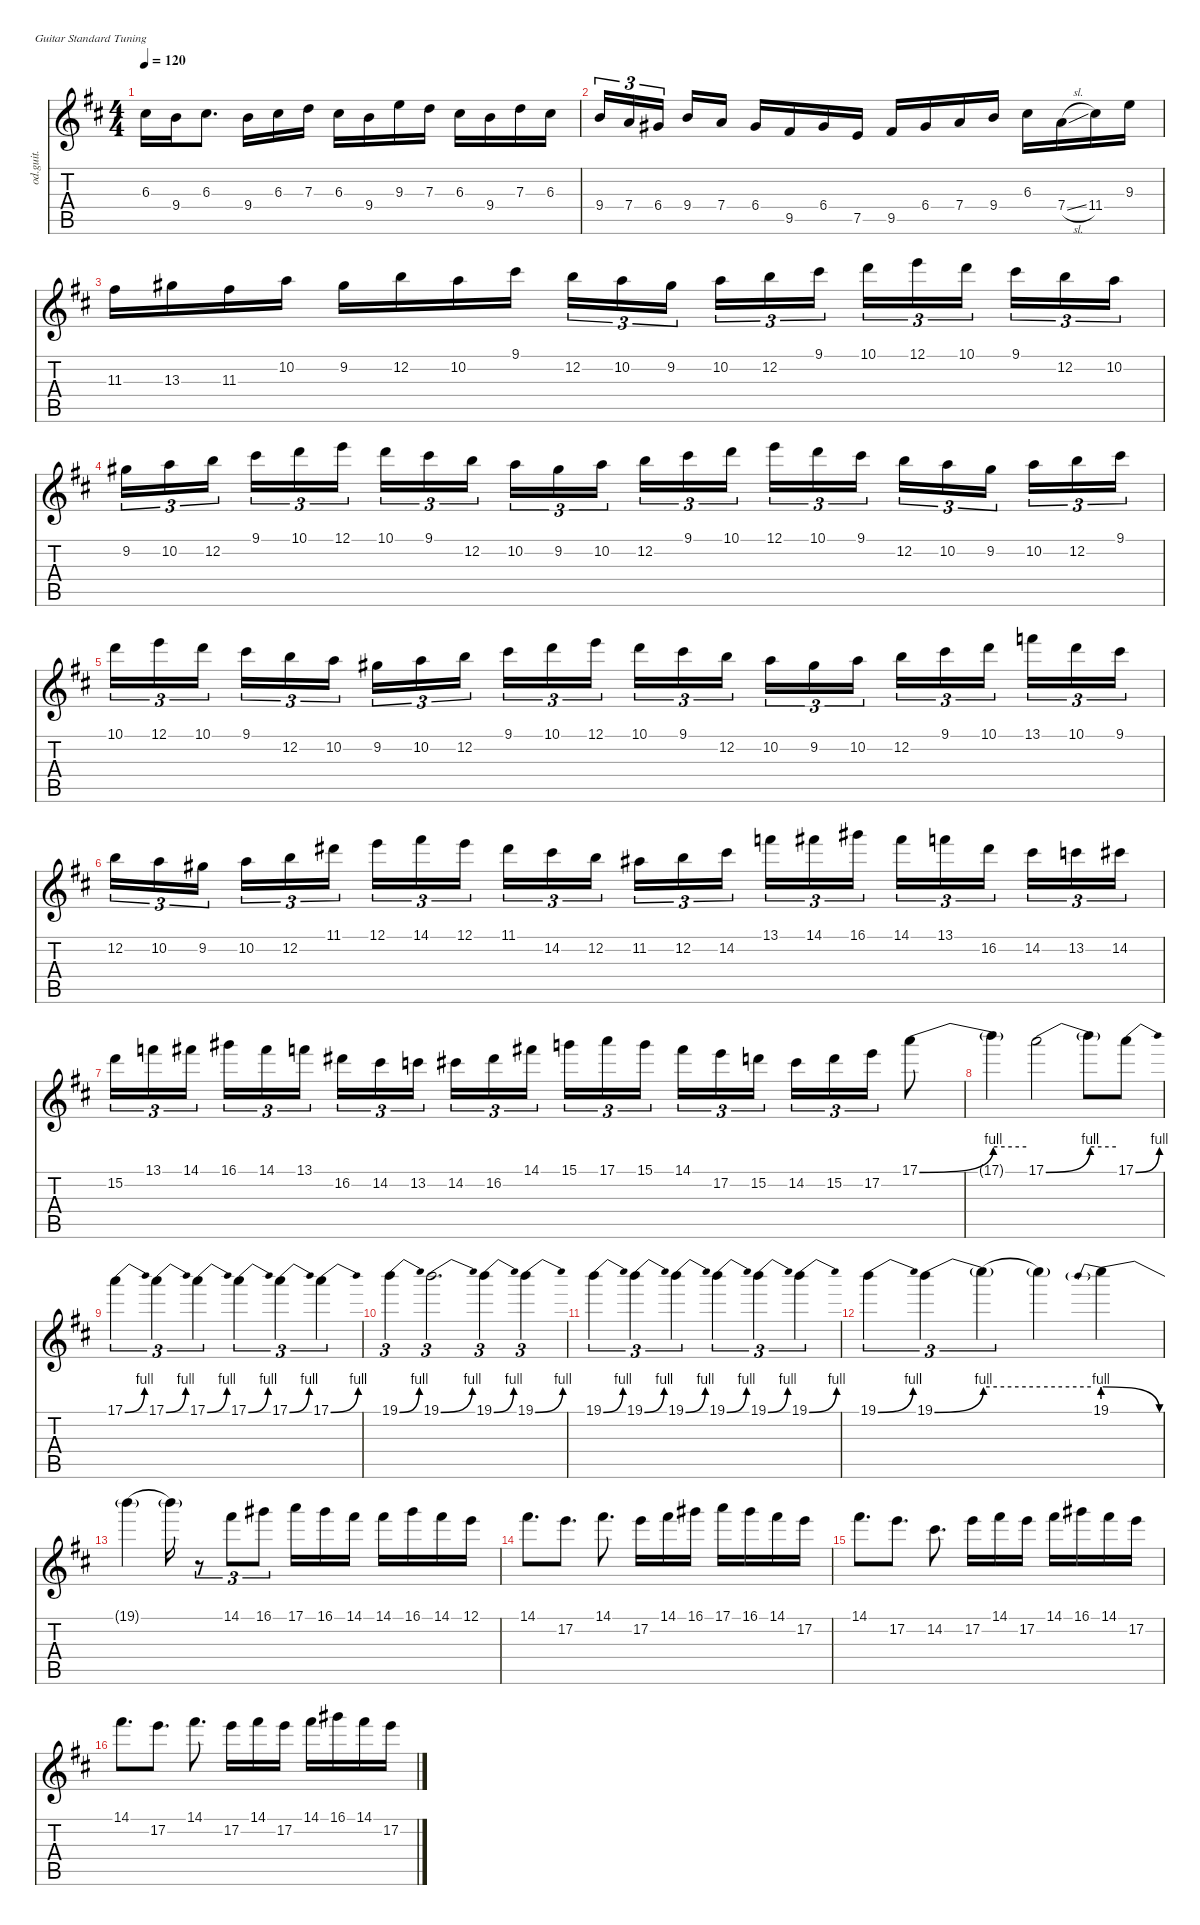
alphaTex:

\defaultSystemsLayout 4
\hideDynamics
\bracketExtendMode nobrackets
\otherSystemsTrackNameOrientation horizontal
\track ("Guitar" "od.guit.") {instrument overdrivenguitar}
\staff {score tabs}
\tuning (E4 B3 G3 D3 A2 E2)
\ts (4 4)
\tempo 120
\clef g2
\ks d
6.3{t acc #}.16{dy f beam Down} 9.4{acc forcenatural}.16{beam Down} 6.3{acc #}.8{d beam Down} 9.4{acc forcenatural}.16{beam Down} 6.3{acc #}.16{beam Down} 7.3{acc forcenatural}.16{beam Down} 6.3{acc #}.16{beam Down} 9.4{acc forcenatural}.16{beam Down} 9.3{acc forcenatural}.16{beam Down} 7.3{acc forcenatural}.16{beam Down} 6.3{acc #}.16{beam Down} 9.4{acc forcenatural}.16{beam Down} 7.3{acc forcenatural}.16{beam Down} 6.3{acc #}.16{beam Down} |
9.4{acc forcenatural}.16{tu (3 2) beam Up} 7.4{acc forcenatural}.16{tu (3 2) beam Up} 6.4{acc #}.16{tu (3 2) beam Up} 9.4{acc forcenatural}.16{beam Up} 7.4{acc forcenatural}.16{beam Up} 6.4{acc #}.16{beam Up} 9.5{acc #}.16{beam Up} 6.4{acc #}.16{beam Up} 7.5{acc forcenatural}.16{beam Up} 9.5{acc #}.16{beam Up} 6.4{acc #}.16{beam Up} 7.4{acc forcenatural}.16{beam Up} 9.4{acc forcenatural}.16{beam Up} 6.3{acc #}.16{beam Down} 7.4{sl acc forcenatural}.16{beam Down} 11.4{acc #}.16{beam Down} 9.3{acc forcenatural}.16{beam Down} |
11.3{acc #}.16{beam Down} 13.3{acc #}.16{beam Down} 11.3{acc #}.16{beam Down} 10.2{acc forcenatural}.16{beam Down} 9.2{acc #}.16{beam Down} 12.2{acc forcenatural}.16{beam Down} 10.2{acc forcenatural}.16{beam Down} 9.1{acc #}.16{beam Down} 12.2{acc forcenatural}.16{tu (3 2) beam Down} 10.2{acc forcenatural}.16{tu (3 2) beam Down} 9.2{acc #}.16{tu (3 2) beam Down} 10.2{acc forcenatural}.16{tu (3 2) beam Down} 12.2{acc forcenatural}.16{tu (3 2) beam Down} 9.1{acc #}.16{tu (3 2) beam Down} 10.1{acc forcenatural}.16{tu (3 2) beam Down} 12.1{acc forcenatural}.16{tu (3 2) beam Down} 10.1{acc forcenatural}.16{tu (3 2) beam Down} 9.1{acc #}.16{tu (3 2) beam Down} 12.2{acc forcenatural}.16{tu (3 2) beam Down} 10.2{acc forcenatural}.16{tu (3 2) beam Down} |
9.2{acc #}.16{tu (3 2) beam Down} 10.2{acc forcenatural}.16{tu (3 2) beam Down} 12.2{acc forcenatural}.16{tu (3 2) beam Down} 9.1{acc #}.16{tu (3 2) beam Down} 10.1{acc forcenatural}.16{tu (3 2) beam Down} 12.1{acc forcenatural}.16{tu (3 2) beam Down} 10.1{acc forcenatural}.16{tu (3 2) beam Down} 9.1{acc #}.16{tu (3 2) beam Down} 12.2{acc forcenatural}.16{tu (3 2) beam Down} 10.2{acc forcenatural}.16{tu (3 2) beam Down} 9.2{acc #}.16{tu (3 2) beam Down} 10.2{acc forcenatural}.16{tu (3 2) beam Down} 12.2{acc forcenatural}.16{tu (3 2) beam Down} 9.1{acc #}.16{tu (3 2) beam Down} 10.1{acc forcenatural}.16{tu (3 2) beam Down} 12.1{acc forcenatural}.16{tu (3 2) beam Down} 10.1{acc forcenatural}.16{tu (3 2) beam Down} 9.1{acc #}.16{tu (3 2) beam Down} 12.2{acc forcenatural}.16{tu (3 2) beam Down} 10.2{acc forcenatural}.16{tu (3 2) beam Down} 9.2{acc #}.16{tu (3 2) beam Down} 10.2{acc forcenatural}.16{tu (3 2) beam Down} 12.2{acc forcenatural}.16{tu (3 2) beam Down} 9.1{acc #}.16{tu (3 2) beam Down} |
10.1{acc forcenatural}.16{tu (3 2) beam Down} 12.1{acc forcenatural}.16{tu (3 2) beam Down} 10.1{acc forcenatural}.16{tu (3 2) beam Down} 9.1{acc #}.16{tu (3 2) beam Down} 12.2{acc forcenatural}.16{tu (3 2) beam Down} 10.2{acc forcenatural}.16{tu (3 2) beam Down} 9.2{acc #}.16{tu (3 2) beam Down} 10.2{acc forcenatural}.16{tu (3 2) beam Down} 12.2{acc forcenatural}.16{tu (3 2) beam Down} 9.1{acc #}.16{tu (3 2) beam Down} 10.1{acc forcenatural}.16{tu (3 2) beam Down} 12.1{acc forcenatural}.16{tu (3 2) beam Down} 10.1{acc forcenatural}.16{tu (3 2) beam Down} 9.1{acc #}.16{tu (3 2) beam Down} 12.2{acc forcenatural}.16{tu (3 2) beam Down} 10.2{acc forcenatural}.16{tu (3 2) beam Down} 9.2{acc #}.16{tu (3 2) beam Down} 10.2{acc forcenatural}.16{tu (3 2) beam Down} 12.2{acc forcenatural}.16{tu (3 2) beam Down} 9.1{acc #}.16{tu (3 2) beam Down} 10.1{acc forcenatural}.16{tu (3 2) beam Down} 13.1{acc forcenatural}.16{tu (3 2) beam Down} 10.1{acc forcenatural}.16{tu (3 2) beam Down} 9.1{acc #}.16{tu (3 2) beam Down} |
12.2{acc forcenatural}.16{tu (3 2) beam Down} 10.2{acc forcenatural}.16{tu (3 2) beam Down} 9.2{acc #}.16{tu (3 2) beam Down} 10.2{acc forcenatural}.16{tu (3 2) beam Down} 12.2{acc forcenatural}.16{tu (3 2) beam Down} 11.1{acc #}.16{tu (3 2) beam Down} 12.1{acc forcenatural}.16{tu (3 2) beam Down} 14.1{acc #}.16{tu (3 2) beam Down} 12.1{acc forcenatural}.16{tu (3 2) beam Down} 11.1{acc #}.16{tu (3 2) beam Down} 14.2{acc #}.16{tu (3 2) beam Down} 12.2{acc forcenatural}.16{tu (3 2) beam Down} 11.2{acc #}.16{tu (3 2) beam Down} 12.2{acc forcenatural}.16{tu (3 2) beam Down} 14.2{acc #}.16{tu (3 2) beam Down} 13.1{acc forcenatural}.16{tu (3 2) beam Down} 14.1{acc #}.16{tu (3 2) beam Down} 16.1{acc #}.16{tu (3 2) beam Down} 14.1{acc #}.16{tu (3 2) beam Down} 13.1{acc forcenatural}.16{tu (3 2) beam Down} 16.2{acc #}.16{tu (3 2) beam Down} 14.2{acc #}.16{tu (3 2) beam Down} 13.2{acc forcenatural}.16{tu (3 2) beam Down} 14.2{acc #}.16{tu (3 2) beam Down} |
15.2{acc forcenatural}.16{tu (3 2) beam Down} 13.1{acc forcenatural}.16{tu (3 2) beam Down} 14.1{acc #}.16{tu (3 2) beam Down} 16.1{acc #}.16{tu (3 2) beam Down} 14.1{acc #}.16{tu (3 2) beam Down} 13.1{acc forcenatural}.16{tu (3 2) beam Down} 16.2{acc #}.16{tu (3 2) beam Down} 14.2{acc #}.16{tu (3 2) beam Down} 13.2{acc forcenatural}.16{tu (3 2) beam Down} 14.2{acc #}.16{tu (3 2) beam Down} 16.2{acc #}.16{tu (3 2) beam Down} 14.1{acc #}.16{tu (3 2) beam Down} 15.1{acc forcenatural}.16{tu (3 2) beam Down} 17.1{acc forcenatural}.16{tu (3 2) beam Down} 15.1{acc forcenatural}.16{tu (3 2) beam Down} 14.1{acc #}.16{tu (3 2) beam Down} 17.2{acc forcenatural}.16{tu (3 2) beam Down} 15.2{acc forcenatural}.16{tu (3 2) beam Down} 14.2{acc #}.16{tu (3 2) beam Down} 15.2{acc forcenatural}.16{tu (3 2) beam Down} 17.2{acc forcenatural}.16{tu (3 2) beam Down} 17.1{be (bend 0 0 60 4) acc forcenatural}.8{beam Down} |
17.1{be (hold 0 4 60 4) t}.4{beam Down} 17.1{be (bend 0 0 60 4) acc forcenatural}.2{beam Down} 17.1{be (hold 0 4 60 4) t}.8{beam Down} 17.1{be (bend 0 0 15 4) acc forcenatural}.8{beam Down} |
17.1{be (bend 0 0 15 4) acc forcenatural}.4{tu (3 2) beam Down} 17.1{be (bend 0 0 15 4) acc forcenatural}.4{tu (3 2) beam Down} 17.1{be (bend 0 0 15 4) acc forcenatural}.4{tu (3 2) beam Down} 17.1{be (bend 0 0 15 4) acc forcenatural}.4{tu (3 2) beam Down} 17.1{be (bend 0 0 15 4) acc forcenatural}.4{tu (3 2) beam Down} 17.1{be (bend 0 0 15 4) acc forcenatural}.4{tu (3 2) beam Down} |
19.1{be (bend 0 0 15 4) acc forcenatural}.4{tu (3 2) beam Down} 19.1{be (bend 0 0 15 4) acc forcenatural}.2{d tu (3 2) beam Down} 19.1{be (bend 0 0 15 4) acc forcenatural}.4{tu (3 2) beam Down} 19.1{be (bend 0 0 15 4) acc forcenatural}.4{tu (3 2) beam Down} |
19.1{be (bend 0 0 15 4) acc forcenatural}.4{tu (3 2) beam Down} 19.1{be (bend 0 0 15 4) acc forcenatural}.4{tu (3 2) beam Down} 19.1{be (bend 0 0 15 4) acc forcenatural}.4{tu (3 2) beam Down} 19.1{be (bend 0 0 15 4) acc forcenatural}.4{tu (3 2) beam Down} 19.1{be (bend 0 0 15 4) acc forcenatural}.4{tu (3 2) beam Down} 19.1{be (bend 0 0 15 4) acc forcenatural}.4{tu (3 2) beam Down} |
19.1{be (bend 0 0 15 4) acc forcenatural}.4{tu (3 2) beam Down} 19.1{be (bend 0 0 60 4) acc forcenatural}.4{tu (3 2) beam Down} 19.1{be (hold 0 4 60 4) t}.4{tu (3 2) beam Down} 19.1{be (hold 0 4 60 4) t}.4{beam Down} 19.1{be (prebendrelease 0 4 60 0)}.4{beam Down} |
19.1{be (hold 0 0 60 0) t acc forcenatural}.4{beam Down} 19.1{be (hold 0 0 60 0) t acc forcenatural}.16{beam Down} r.8{tu (3 2) beam Down} 14.1{acc #}.8{tu (3 2) beam Down} 16.1{acc #}.8{tu (3 2) beam Down} 17.1{acc forcenatural}.16{beam Down} 16.1{acc #}.16{beam Down} 14.1{acc #}.16{beam Down} 14.1{acc #}.16{beam Down} 16.1{acc #}.16{beam Down} 14.1{acc #}.16{beam Down} 12.1{acc forcenatural}.16{beam Down} |
14.1{acc #}.8{d beam Down} 17.2{acc forcenatural}.8{d beam Down} 14.1{acc #}.8{d beam Down} 17.2{acc forcenatural}.16{beam Down} 14.1{acc #}.16{beam Down} 16.1{acc #}.16{beam Down} 17.1{acc forcenatural}.16{beam Down} 16.1{acc #}.16{beam Down} 14.1{acc #}.16{beam Down} 17.2{acc forcenatural}.16{beam Down} |
14.1{acc #}.8{d beam Down} 17.2{acc forcenatural}.8{d beam Down} 14.2{acc #}.8{d beam Down} 17.2{acc forcenatural}.16{beam Down} 14.1{acc #}.16{beam Down} 17.2{acc forcenatural}.16{beam Down} 14.1{acc #}.16{beam Down} 16.1{acc #}.16{beam Down} 14.1{acc #}.16{beam Down} 17.2{acc forcenatural}.16{beam Down} |
14.1{acc #}.8{d beam Down} 17.2{acc forcenatural}.8{d beam Down} 14.1{acc #}.8{d beam Down} 17.2{acc forcenatural}.16{beam Down} 14.1{acc #}.16{beam Down} 17.2{acc forcenatural}.16{beam Down} 14.1{acc #}.16{beam Down} 16.1{acc #}.16{beam Down} 14.1{acc #}.16{beam Down} 17.2{acc forcenatural}.16{beam Down}
